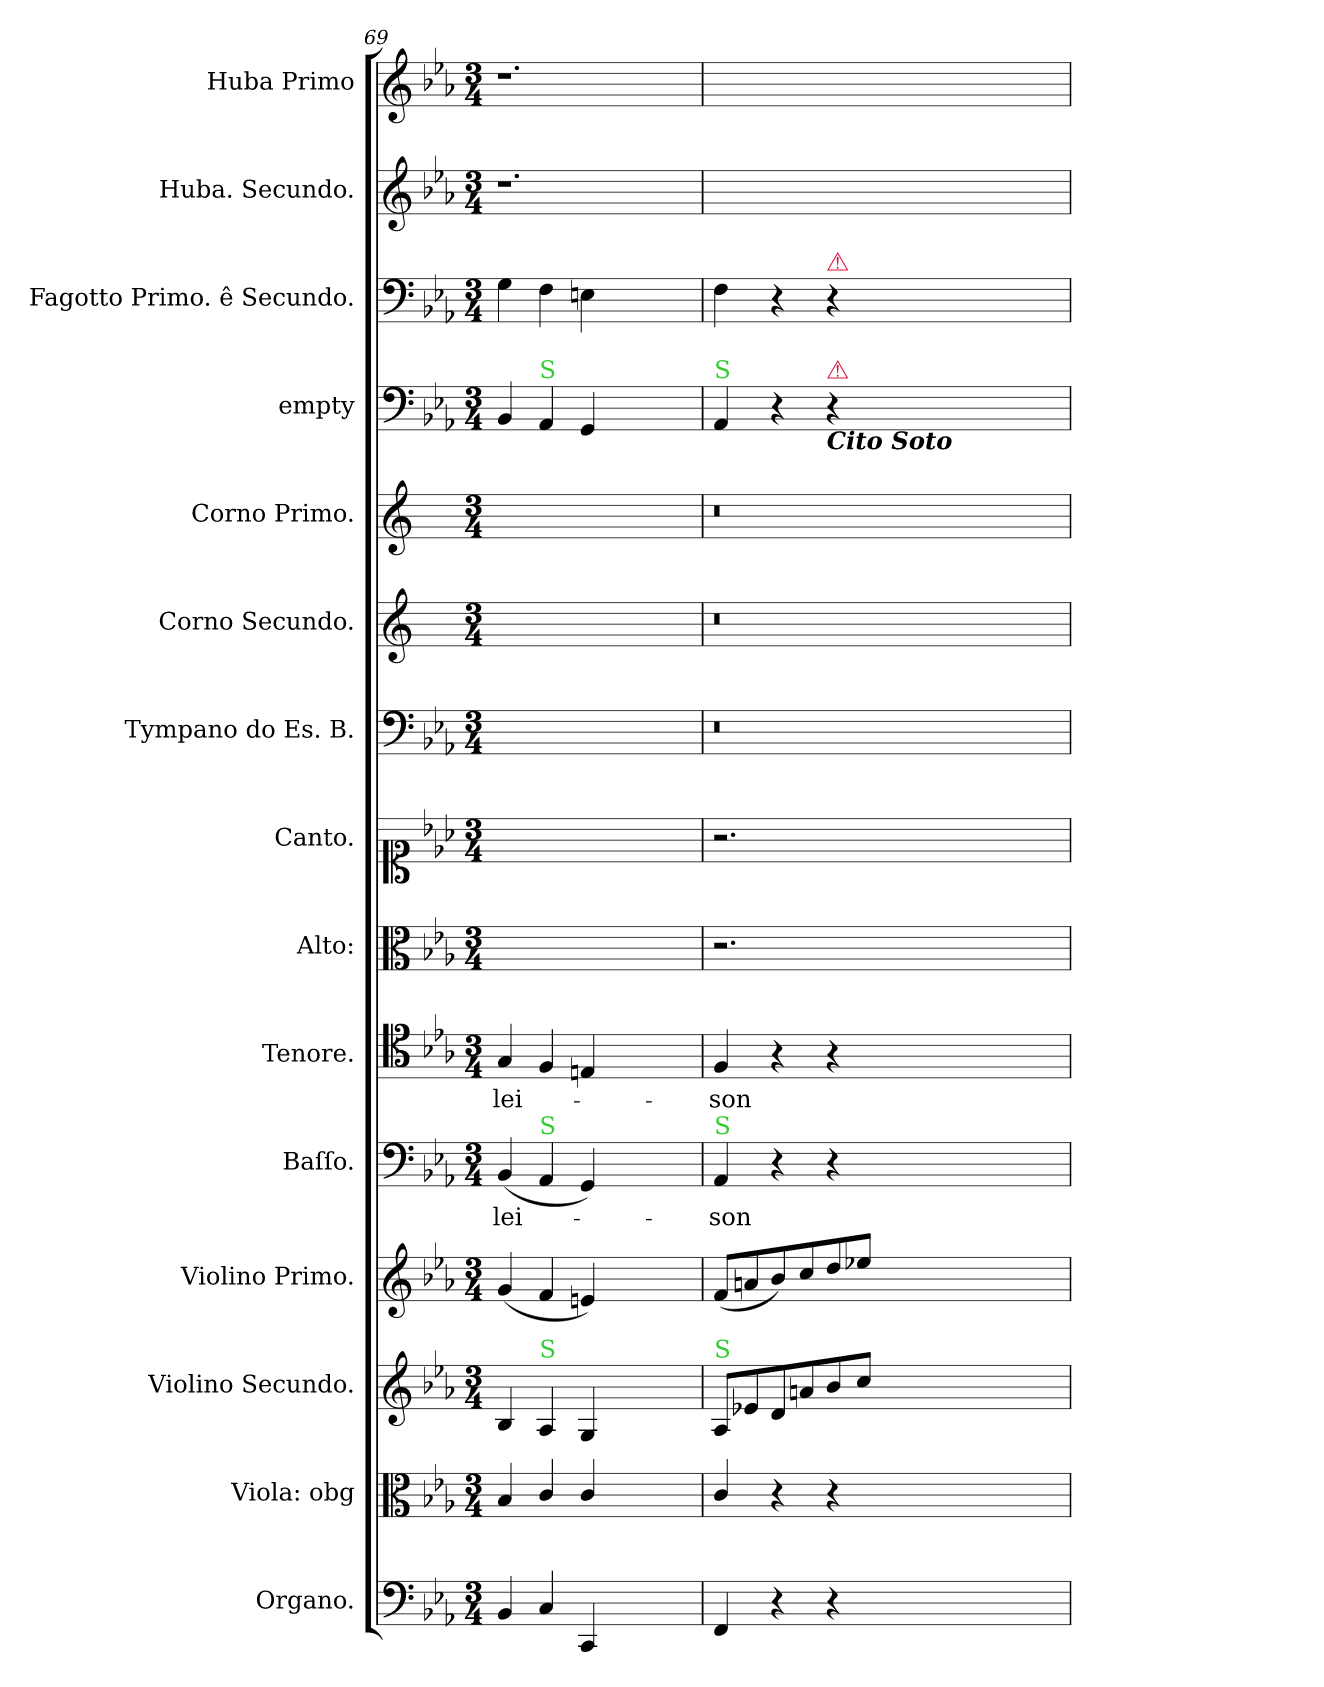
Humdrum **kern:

**kern	**kern	**kern	**kern	**kern	**text	**kern	**text	**kern	**kern	**kern	**kern	**kern	**kern	**kern	**kern	**kern
*part15	*part14	*part13	*part12	*part11	*part11	*part10	*part10	*part9	*part8	*part7	*part6	*part5	*part4	*part3	*part2	*part1
*staff15	*staff14	*staff13	*staff12	*staff11	*staff11	*staff10	*staff10	*staff9	*staff8	*staff7	*staff6	*staff5	*staff4	*staff3	*staff2	*staff1
*I"Organo.	*I"Viola: obg	*I"Violino Secundo.	*I"Violino Primo.	*I"Baſſo.	*	*I"Tenore.	*	*I"Alto:	*I"Canto.	*I"Tympano do Es. B.	*I"Corno Secundo.	*I"Corno Primo.	*I"empty	*I"Fagotto Primo. ê Secundo.	*I"Huba. Secundo.	*I"Huba Primo
*I'org	*I'vla	*	*I'vl I	*I'B	*	*I'T	*	*I'A	*I'C	*	*	*I'cor I	*	*	*	*
*clefF4	*clefC3	*clefG2	*clefG2	*clefF4	*	*clefC4	*	*clefC3	*clefC1	*clefF4	*clefG2	*clefG2	*clefF4	*clefF4	*clefG2	*clefG2
*	*	*	*	*	*	*	*	*	*	*	*ITrd5c9	*ITrd5c9	*	*	*	*
*k[b-e-a-]	*k[b-e-a-]	*k[b-e-a-]	*k[b-e-a-]	*k[b-e-a-]	*	*k[b-e-a-]	*	*k[b-e-a-]	*k[b-e-a-]	*k[b-e-a-]	*k[b-e-a-]	*k[b-e-a-]	*k[b-e-a-]	*k[b-e-a-]	*k[b-e-a-]	*k[b-e-a-]
*E-:	*E-:	*E-:	*E-:	*E-:	*	*E-:	*	*E-:	*E-:	*E-:	*E-:	*E-:	*	*	*E-:	*E-:
*M3/4	*M3/4	*M3/4	*M3/4	*M3/4	*	*M3/4	*	*M3/4	*M3/4	*M3/4	*M3/4	*M3/4	*M3/4	*M3/4	*M3/4	*M3/4
=69	=69	=69	=69	=69	=69	=69	=69	=69	=69	=69	=69	=69	=69	=69	=69	=69
4BB-/	4B-/	4B-/	(<4g/	(<4BB-/	-lei-	4G/	-lei-	1.ryy	1.ryy	1.ryy	1.ryy	1.ryy	4BB-/	4G\	1.r	1.r
!	!	!	!	!	!	!	!	!	!	!	!	!	!LO:TX:a:color=limegreen:t=S	!	!	!
!	!	!	!	!LO:TX:a:color=limegreen:t=S	!	!	!	!	!	!	!	!	!	!	!	!
!	!	!LO:TX:a:color=limegreen:t=S	!	!	!	!	!	!	!	!	!	!	!	!	!	!
4C/	4c/	4A-/	4f/	4AA-/	.	4F/	.	.	.	.	.	.	4AA-/	4F\	.	.
4CC/	4c/	4G/	4en/)	4GG/)	.	4En/	.	.	.	.	.	.	4GG/	4En\	.	.
2.ryy	2.ryy	2.ryy	2.ryy	2.ryy	.	2.ryy	.	.	.	.	.	.	2.ryy	2.ryy	.	.
=70	=70	=70	=70	=70	=70	=70	=70	=70	=70	=70	=70	=70	=70	=70	=70	=70
!	!	!	!	!	!	!	!	!	!	!	!	!	!LO:TX:a:color=limegreen:t=S	!	!	!
!	!	!	!	!LO:TX:a:color=limegreen:t=S	!	!	!	!	!	!	!	!	!	!	!	!
!	!	!LO:TX:a:color=limegreen:t=S	!	!	!	!	!	!	!	!	!	!	!	!	!	!
4FF/	4c/	8A-/L	(<8f/L	4AA-/	-son	4F/	-son	2.r	2.r	0.r	0.r	0.r	4AA-/	4F\	0.ryy	0.ryy
.	.	8e-X/	8an/	.	.	.	.	.	.	.	.	.	.	.	.	.
4r	4r	8d/	8b-/)	4r	.	4r	.	.	.	.	.	.	4r	4r	.	.
.	.	8an/	8cc/	.	.	.	.	.	.	.	.	.	.	.	.	.
!	!	!	!	!	!	!	!	!	!	!	!	!	!	!LO:TX:a:color=crimson:t=⚠	!	!
!	!	!	!	!	!	!	!	!	!	!	!	!	!LO:TX:b:Bi:t=Cito Soto	!	!	!
!	!	!	!	!	!	!	!	!	!	!	!	!	!LO:TX:a:color=crimson:t=⚠	!	!	!
4r	4r	8b-/	8dd/	4r	.	4r	.	.	.	.	.	.	4r	4r	.	.
.	.	8cc/J	8ee-X/J	.	.	.	.	.	.	.	.	.	.	.	.	.
0ryy	0ryy	0ryy	0ryy	0ryy	.	0ryy	.	0ryy	0ryy	.	.	.	0ryy	0ryy	.	.
4ryy	4ryy	4ryy	4ryy	4ryy	.	4ryy	.	4ryy	4ryy	.	.	.	4ryy	4ryy	.	.
=	=	=	=	=	=	=	=	=	=	=	=	=	=	=	=	=
*-	*-	*-	*-	*-	*-	*-	*-	*-	*-	*-	*-	*-	*-	*-	*-	*-
